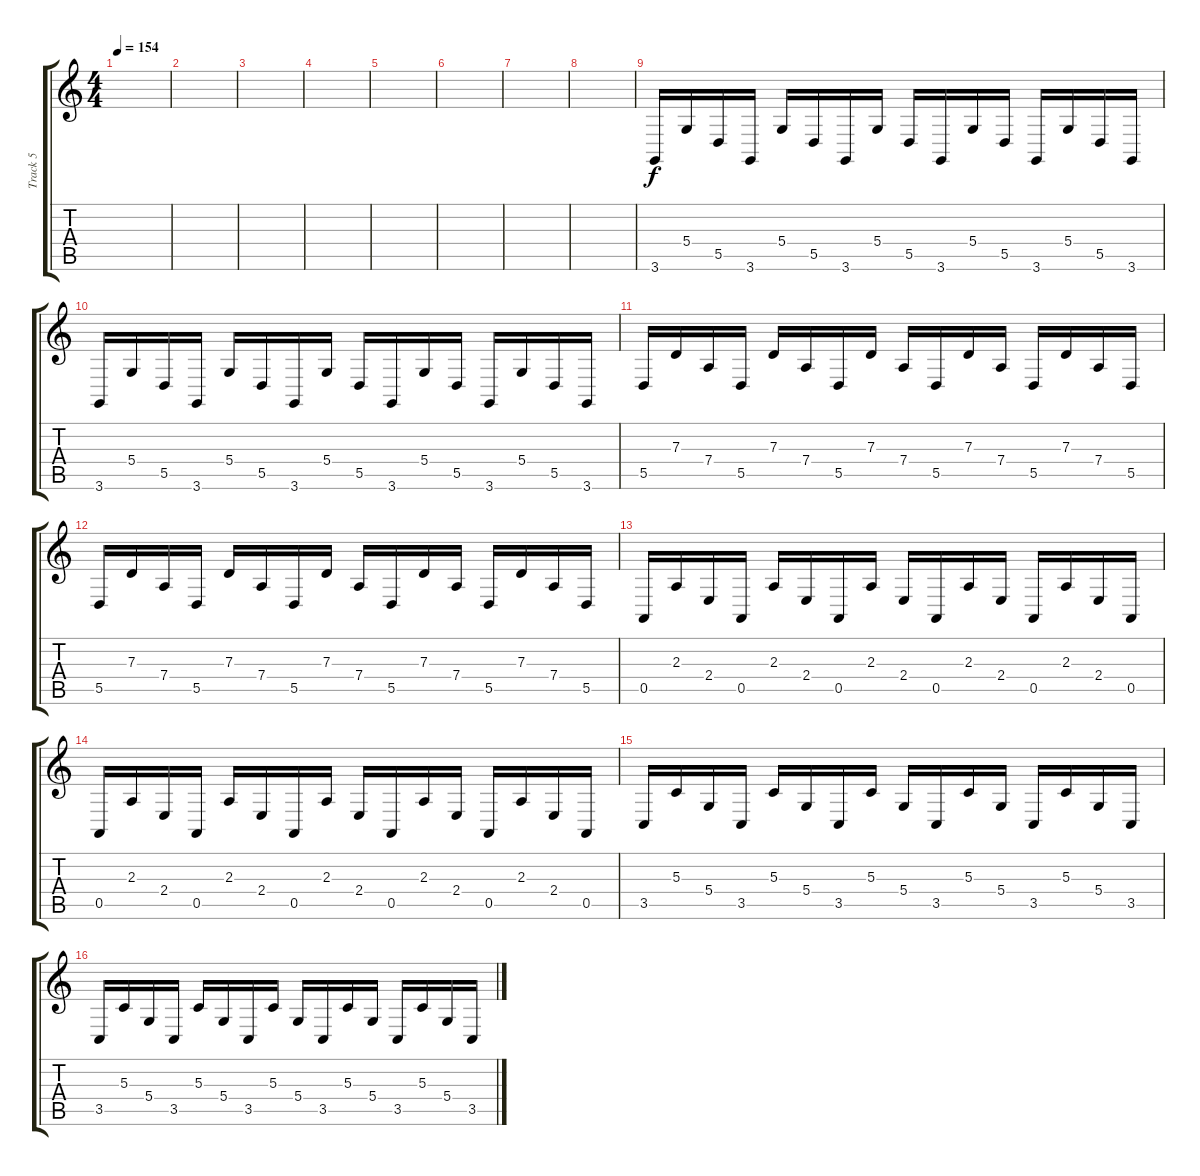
\track ("Track 5" "Track 5") {instrument lead8bassandlead}
\staff {score tabs}
\tuning (E4 B3 G3 D3 A2 E2) {hide}
\ts (4 4)
\tempo 154
\clef g2
\ks c
|
|
|
|
|
|
|
|
3.6.16 5.4.16 5.5.16 3.6.16 5.4.16 5.5.16 3.6.16 5.4.16 5.5.16 3.6.16 5.4.16 5.5.16 3.6.16 5.4.16 5.5.16 3.6.16 |
3.6.16 5.4.16 5.5.16 3.6.16 5.4.16 5.5.16 3.6.16 5.4.16 5.5.16 3.6.16 5.4.16 5.5.16 3.6.16 5.4.16 5.5.16 3.6.16 |
5.5.16 7.3.16 7.4.16 5.5.16 7.3.16 7.4.16 5.5.16 7.3.16 7.4.16 5.5.16 7.3.16 7.4.16 5.5.16 7.3.16 7.4.16 5.5.16 |
5.5.16 7.3.16 7.4.16 5.5.16 7.3.16 7.4.16 5.5.16 7.3.16 7.4.16 5.5.16 7.3.16 7.4.16 5.5.16 7.3.16 7.4.16 5.5.16 |
0.5.16 2.3.16 2.4.16 0.5.16 2.3.16 2.4.16 0.5.16 2.3.16 2.4.16 0.5.16 2.3.16 2.4.16 0.5.16 2.3.16 2.4.16 0.5.16 |
0.5.16 2.3.16 2.4.16 0.5.16 2.3.16 2.4.16 0.5.16 2.3.16 2.4.16 0.5.16 2.3.16 2.4.16 0.5.16 2.3.16 2.4.16 0.5.16 |
3.5.16 5.3.16 5.4.16 3.5.16 5.3.16 5.4.16 3.5.16 5.3.16 5.4.16 3.5.16 5.3.16 5.4.16 3.5.16 5.3.16 5.4.16 3.5.16 |
3.5.16 5.3.16 5.4.16 3.5.16 5.3.16 5.4.16 3.5.16 5.3.16 5.4.16 3.5.16 5.3.16 5.4.16 3.5.16 5.3.16 5.4.16 3.5.16
